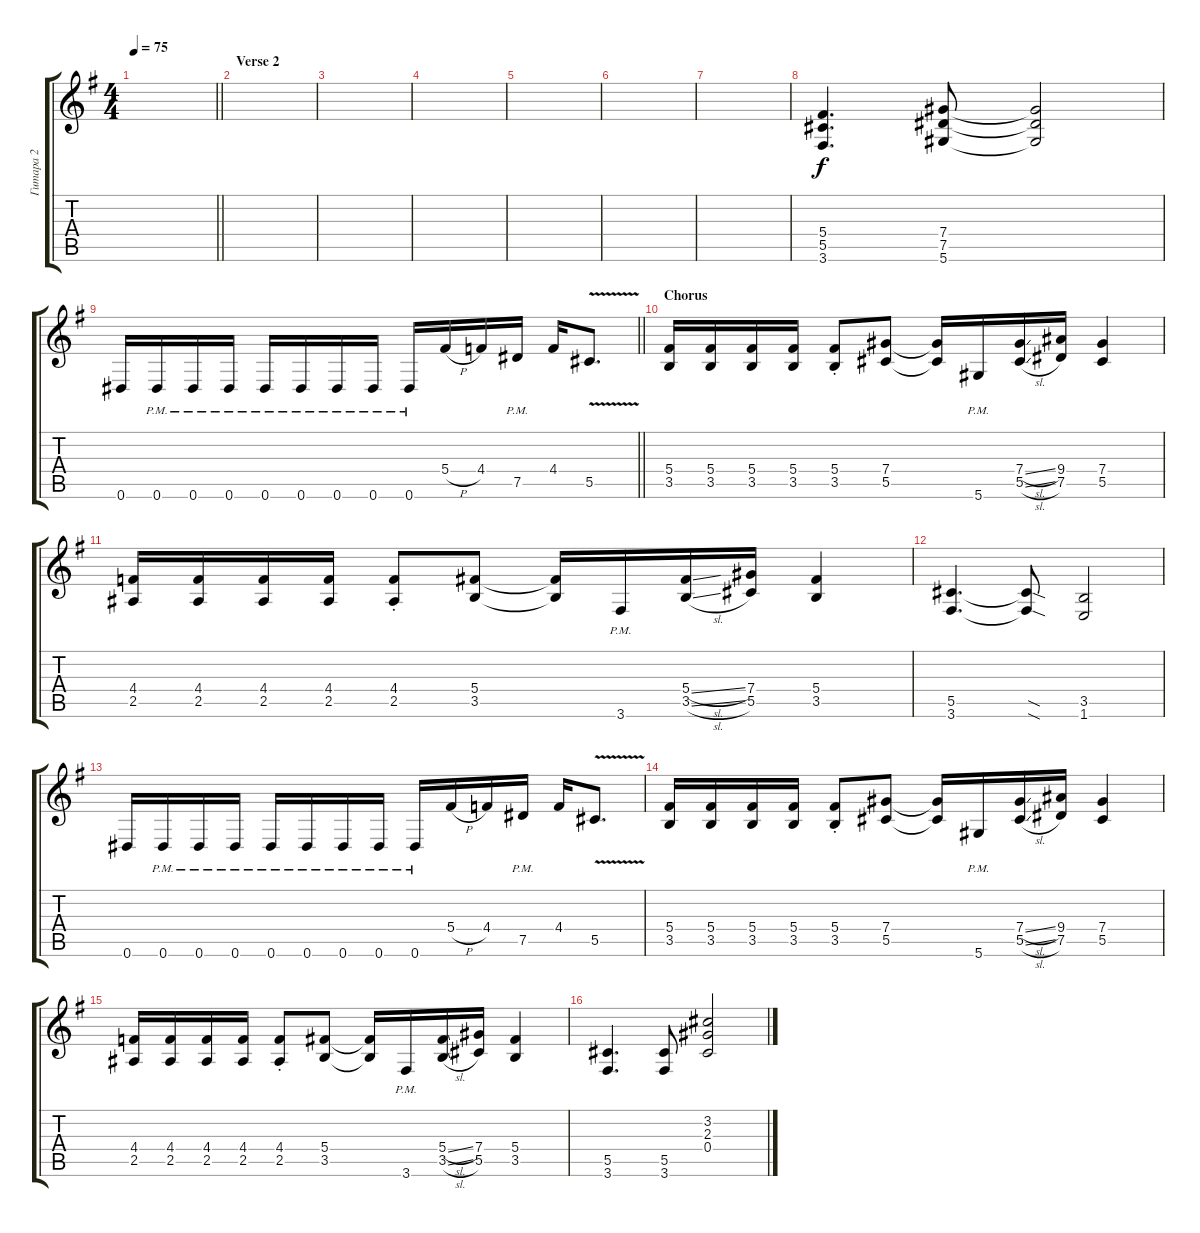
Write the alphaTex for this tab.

\track ("Гитара 2" "Гитара 2") {instrument distortionguitar}
\staff {score tabs}
\tuning (Eb4 Bb3 Gb3 Db3 Ab2 Eb2) {hide}
\ts (4 4)
\tempo 75
\clef g2
\barLineRight lightlight
\ks eminor
|
\section ("" "Verse 2")
|
|
|
|
|
|
(5.4 5.5 3.6).4{d volume 8 instrument distortionguitar} (7.4 7.5 5.6).8 (7.4{t} 7.5{t} 5.6{t}).2 |
\barLineRight lightlight
0.6.16 0.6{pm}.16 0.6{pm}.16 0.6{pm}.16 0.6{pm}.16 0.6{pm}.16 0.6{pm}.16 0.6{pm}.16 0.6{pm}.16 5.4{h}.16 4.4.16 7.5{pm}.16 4.4.16 5.5{v}.8{d} |
\section ("" "Chorus")
(5.4 3.5).16 (5.4 3.5).16 (5.4 3.5).16 (5.4 3.5).16 (5.4{st} 3.5{st}).8 (7.4 5.5).8 (7.4{t} 5.5{t}).16 5.6{pm}.16 (7.4{sl} 5.5{sl}).16 (9.4 7.5).16 (7.4 5.5).4 |
(4.4 2.5).16 (4.4 2.5).16 (4.4 2.5).16 (4.4 2.5).16 (4.4{st} 2.5{st}).8 (5.4 3.5).8 (5.4{t} 3.5{t}).16 3.6{pm}.16 (5.4{sl} 3.5{sl}).16 (7.4 5.5).16 (5.4 3.5).4 |
(5.5 3.6).4{d} (5.5{sod t} 3.6{sod t}).8 (3.5 1.6).2 |
0.6.16 0.6{pm}.16 0.6{pm}.16 0.6{pm}.16 0.6{pm}.16 0.6{pm}.16 0.6{pm}.16 0.6{pm}.16 0.6{pm}.16 5.4{h}.16 4.4.16 7.5{pm}.16 4.4.16 5.5{v}.8{d} |
(5.4 3.5).16 (5.4 3.5).16 (5.4 3.5).16 (5.4 3.5).16 (5.4{st} 3.5{st}).8 (7.4 5.5).8 (7.4{t} 5.5{t}).16 5.6{pm}.16 (7.4{sl} 5.5{sl}).16 (9.4 7.5).16 (7.4 5.5).4 |
(4.4 2.5).16 (4.4 2.5).16 (4.4 2.5).16 (4.4 2.5).16 (4.4{st} 2.5{st}).8 (5.4 3.5).8 (5.4{t} 3.5{t}).16 3.6{pm}.16 (5.4{sl} 3.5{sl}).16 (7.4 5.5).16 (5.4 3.5).4 |
(5.5 3.6).4{d} (5.5 3.6).8 (3.2 2.3 0.4).2
